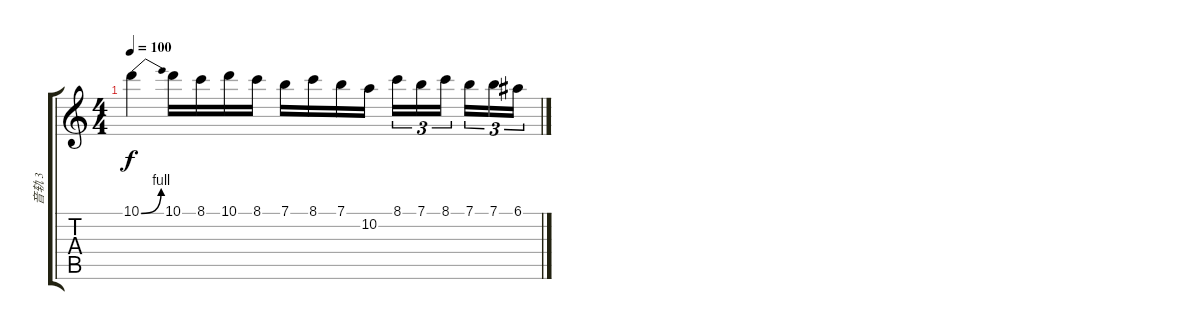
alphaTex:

\track ("音轨 3" "音轨 3") {instrument overdrivenguitar}
\staff {score tabs}
\tuning (E4 B3 G3 D3 A2 E2) {hide}
\ts (4 4)
\tempo 100
\clef g2
\ks c
10.1{be (bend 0 0 60 4)}.4{dy f} 10.1.16 8.1.16 10.1.16 8.1.16 7.1.16 8.1.16 7.1.16 10.2.16 8.1.16{tu (3 2)} 7.1.16{tu (3 2)} 8.1.16{tu (3 2) beam splitsecondary} 7.1.16{tu (3 2)} 7.1.16{tu (3 2)} 6.1.16{tu (3 2)}
